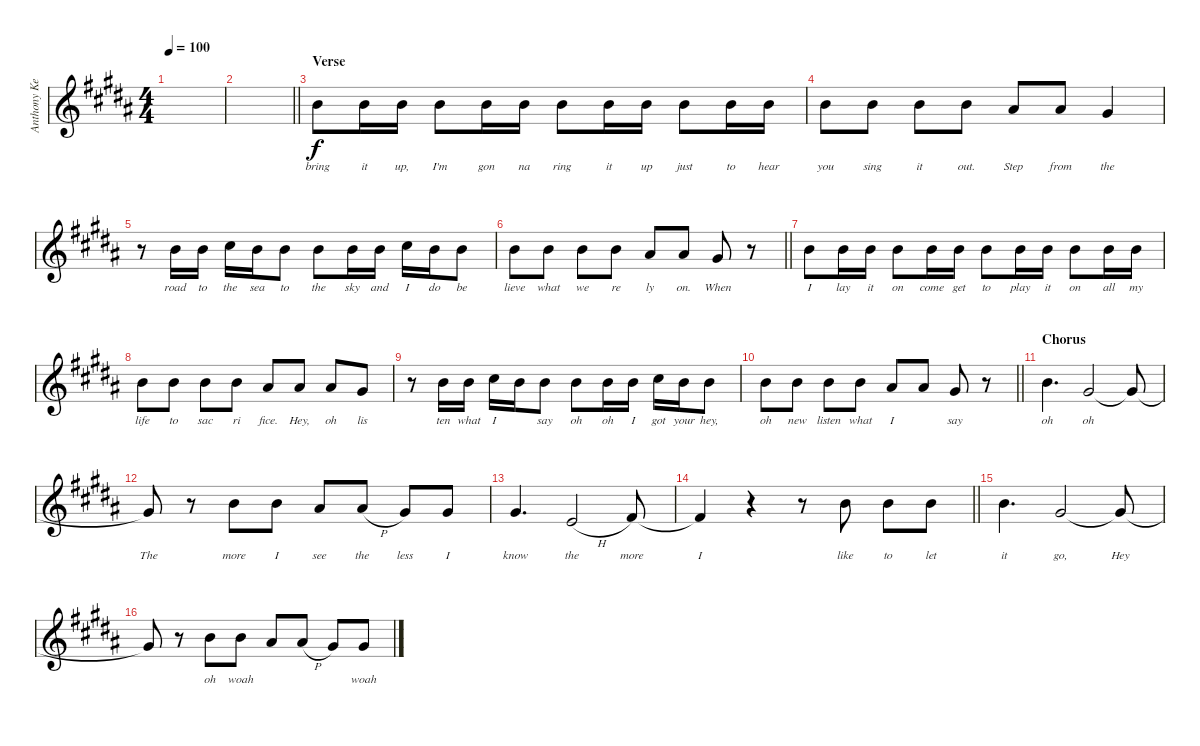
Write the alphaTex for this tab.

\track ("Anthony Kedis (Lead Vocals)" "Anthony Ke") {instrument electricguitarjazz}
\staff {score}
\tuning (E4 B3 G3 D3 A2 E2) {hide}
\ts (4 4)
\tempo 100
\clef g2
\ks b
|
\barLineRight lightlight
|
\section ("" "Verse")
0.2.8{lyrics (0 "bring") lyrics (1 "") lyrics (2 "") lyrics (3 "") lyrics (4 "")} 0.2.16{lyrics (0 "it") lyrics (1 "") lyrics (2 "") lyrics (3 "") lyrics (4 "")} 0.2.16{lyrics (0 "up,") lyrics (1 "") lyrics (2 "") lyrics (3 "") lyrics (4 "")} 0.2.8{lyrics (0 "I'm") lyrics (1 "") lyrics (2 "") lyrics (3 "") lyrics (4 "")} 0.2.16{lyrics (0 "gon") lyrics (1 "") lyrics (2 "") lyrics (3 "") lyrics (4 "")} 0.2.16{lyrics (0 "na") lyrics (1 "") lyrics (2 "") lyrics (3 "") lyrics (4 "")} 0.2.8{lyrics (0 "ring") lyrics (1 "") lyrics (2 "") lyrics (3 "") lyrics (4 "")} 0.2.16{lyrics (0 "it") lyrics (1 "") lyrics (2 "") lyrics (3 "") lyrics (4 "")} 0.2.16{lyrics (0 "up") lyrics (1 "") lyrics (2 "") lyrics (3 "") lyrics (4 "")} 0.2.8{lyrics (0 "just") lyrics (1 "") lyrics (2 "") lyrics (3 "") lyrics (4 "")} 0.2.16{lyrics (0 "to") lyrics (1 "") lyrics (2 "") lyrics (3 "") lyrics (4 "")} 0.2.16{lyrics (0 "hear") lyrics (1 "") lyrics (2 "") lyrics (3 "") lyrics (4 "")} |
0.2.8{lyrics (0 "you") lyrics (1 "") lyrics (2 "") lyrics (3 "") lyrics (4 "")} 0.2.8{lyrics (0 "sing") lyrics (1 "") lyrics (2 "") lyrics (3 "") lyrics (4 "")} 0.2.8{lyrics (0 "it") lyrics (1 "") lyrics (2 "") lyrics (3 "") lyrics (4 "")} 0.2.8{lyrics (0 "out.") lyrics (1 "") lyrics (2 "") lyrics (3 "") lyrics (4 "")} 3.3.8{lyrics (0 "Step") lyrics (1 "") lyrics (2 "") lyrics (3 "") lyrics (4 "")} 3.3.8{lyrics (0 "from") lyrics (1 "") lyrics (2 "") lyrics (3 "") lyrics (4 "")} 1.3.4{lyrics (0 "the") lyrics (1 "") lyrics (2 "") lyrics (3 "") lyrics (4 "")} |
r.8 0.2.16{lyrics (0 "road") lyrics (1 "") lyrics (2 "") lyrics (3 "") lyrics (4 "")} 0.2.16{lyrics (0 "to") lyrics (1 "") lyrics (2 "") lyrics (3 "") lyrics (4 "")} 2.2.16{lyrics (0 "the") lyrics (1 "") lyrics (2 "") lyrics (3 "") lyrics (4 "")} 0.2.16{lyrics (0 "sea") lyrics (1 "") lyrics (2 "") lyrics (3 "") lyrics (4 "")} 0.2.8{lyrics (0 "to") lyrics (1 "") lyrics (2 "") lyrics (3 "") lyrics (4 "")} 0.2.8{lyrics (0 "the") lyrics (1 "") lyrics (2 "") lyrics (3 "") lyrics (4 "")} 0.2.16{lyrics (0 "sky") lyrics (1 "") lyrics (2 "") lyrics (3 "") lyrics (4 "")} 0.2.16{lyrics (0 "and") lyrics (1 "") lyrics (2 "") lyrics (3 "") lyrics (4 "")} 2.2.16{lyrics (0 "I") lyrics (1 "") lyrics (2 "") lyrics (3 "") lyrics (4 "")} 0.2.16{lyrics (0 "do") lyrics (1 "") lyrics (2 "") lyrics (3 "") lyrics (4 "")} 0.2.8{lyrics (0 "be") lyrics (1 "") lyrics (2 "") lyrics (3 "") lyrics (4 "")} |
\barLineRight lightlight
0.2.8{lyrics (0 "lieve") lyrics (1 "") lyrics (2 "") lyrics (3 "") lyrics (4 "")} 0.2.8{lyrics (0 "what") lyrics (1 "") lyrics (2 "") lyrics (3 "") lyrics (4 "")} 0.2.8{lyrics (0 "we") lyrics (1 "") lyrics (2 "") lyrics (3 "") lyrics (4 "")} 0.2.8{lyrics (0 "re") lyrics (1 "") lyrics (2 "") lyrics (3 "") lyrics (4 "")} 3.3.8{lyrics (0 "ly") lyrics (1 "") lyrics (2 "") lyrics (3 "") lyrics (4 "")} 3.3.8{lyrics (0 "on.") lyrics (1 "") lyrics (2 "") lyrics (3 "") lyrics (4 "")} 1.3.8{lyrics (0 "When") lyrics (1 "") lyrics (2 "") lyrics (3 "") lyrics (4 "")} r.8 |
0.2.8{lyrics (0 "I") lyrics (1 "") lyrics (2 "") lyrics (3 "") lyrics (4 "")} 0.2.16{lyrics (0 "lay") lyrics (1 "") lyrics (2 "") lyrics (3 "") lyrics (4 "")} 0.2.16{lyrics (0 "it") lyrics (1 "") lyrics (2 "") lyrics (3 "") lyrics (4 "")} 0.2.8{lyrics (0 "on") lyrics (1 "") lyrics (2 "") lyrics (3 "") lyrics (4 "")} 0.2.16{lyrics (0 "come") lyrics (1 "") lyrics (2 "") lyrics (3 "") lyrics (4 "")} 0.2.16{lyrics (0 "get") lyrics (1 "") lyrics (2 "") lyrics (3 "") lyrics (4 "")} 0.2.8{lyrics (0 "to") lyrics (1 "") lyrics (2 "") lyrics (3 "") lyrics (4 "")} 0.2.16{lyrics (0 "play") lyrics (1 "") lyrics (2 "") lyrics (3 "") lyrics (4 "")} 0.2.16{lyrics (0 "it") lyrics (1 "") lyrics (2 "") lyrics (3 "") lyrics (4 "")} 0.2.8{lyrics (0 "on") lyrics (1 "") lyrics (2 "") lyrics (3 "") lyrics (4 "")} 0.2.16{lyrics (0 "all") lyrics (1 "") lyrics (2 "") lyrics (3 "") lyrics (4 "")} 0.2.16{lyrics (0 "my") lyrics (1 "") lyrics (2 "") lyrics (3 "") lyrics (4 "")} |
0.2.8{lyrics (0 "life") lyrics (1 "") lyrics (2 "") lyrics (3 "") lyrics (4 "")} 0.2.8{lyrics (0 "to") lyrics (1 "") lyrics (2 "") lyrics (3 "") lyrics (4 "")} 0.2.8{lyrics (0 "sac") lyrics (1 "") lyrics (2 "") lyrics (3 "") lyrics (4 "")} 0.2.8{lyrics (0 "ri") lyrics (1 "") lyrics (2 "") lyrics (3 "") lyrics (4 "")} 3.3.8{lyrics (0 "fice.") lyrics (1 "") lyrics (2 "") lyrics (3 "") lyrics (4 "")} 3.3.8{lyrics (0 "Hey,") lyrics (1 "") lyrics (2 "") lyrics (3 "") lyrics (4 "")} 3.3.8{lyrics (0 "oh") lyrics (1 "") lyrics (2 "") lyrics (3 "") lyrics (4 "")} 1.3.8{lyrics (0 "lis") lyrics (1 "") lyrics (2 "") lyrics (3 "") lyrics (4 "")} |
r.8 0.2.16{lyrics (0 "ten") lyrics (1 "") lyrics (2 "") lyrics (3 "") lyrics (4 "")} 0.2.16{lyrics (0 "what") lyrics (1 "") lyrics (2 "") lyrics (3 "") lyrics (4 "")} 2.2.16{lyrics (0 "I") lyrics (1 "") lyrics (2 "") lyrics (3 "") lyrics (4 "")} 0.2.16{lyrics (0 "") lyrics (1 "") lyrics (2 "") lyrics (3 "") lyrics (4 "")} 0.2.8{lyrics (0 "say") lyrics (1 "") lyrics (2 "") lyrics (3 "") lyrics (4 "")} 0.2.8{lyrics (0 "oh") lyrics (1 "") lyrics (2 "") lyrics (3 "") lyrics (4 "")} 0.2.16{lyrics (0 "oh") lyrics (1 "") lyrics (2 "") lyrics (3 "") lyrics (4 "")} 0.2.16{lyrics (0 "I") lyrics (1 "") lyrics (2 "") lyrics (3 "") lyrics (4 "")} 2.2.16{lyrics (0 "got") lyrics (1 "") lyrics (2 "") lyrics (3 "") lyrics (4 "")} 0.2.16{lyrics (0 "your") lyrics (1 "") lyrics (2 "") lyrics (3 "") lyrics (4 "")} 0.2.8{lyrics (0 "hey,") lyrics (1 "") lyrics (2 "") lyrics (3 "") lyrics (4 "")} |
\barLineRight lightlight
0.2.8{lyrics (0 "oh") lyrics (1 "") lyrics (2 "") lyrics (3 "") lyrics (4 "")} 0.2.8{lyrics (0 "new") lyrics (1 "") lyrics (2 "") lyrics (3 "") lyrics (4 "")} 0.2.8{lyrics (0 "listen") lyrics (1 "") lyrics (2 "") lyrics (3 "") lyrics (4 "")} 0.2.8{lyrics (0 "what") lyrics (1 "") lyrics (2 "") lyrics (3 "") lyrics (4 "")} 3.3.8{lyrics (0 "I") lyrics (1 "") lyrics (2 "") lyrics (3 "") lyrics (4 "")} 3.3.8{lyrics (0 "") lyrics (1 "") lyrics (2 "") lyrics (3 "") lyrics (4 "")} 1.3.8{lyrics (0 "say") lyrics (1 "") lyrics (2 "") lyrics (3 "") lyrics (4 "")} r.8 |
\section ("" "Chorus")
0.2.4{d lyrics (0 "oh") lyrics (1 "") lyrics (2 "") lyrics (3 "") lyrics (4 "")} 1.3.2{lyrics (0 "oh") lyrics (1 "") lyrics (2 "") lyrics (3 "") lyrics (4 "")} 1.3{t}.8{lyrics (0 "") lyrics (1 "") lyrics (2 "") lyrics (3 "") lyrics (4 "")} |
1.3{t}.8{lyrics (0 "The") lyrics (1 "") lyrics (2 "") lyrics (3 "") lyrics (4 "")} r.8 0.2.8{lyrics (0 "more") lyrics (1 "") lyrics (2 "") lyrics (3 "") lyrics (4 "")} 0.2.8{lyrics (0 "I") lyrics (1 "") lyrics (2 "") lyrics (3 "") lyrics (4 "")} 3.3.8{lyrics (0 "see") lyrics (1 "") lyrics (2 "") lyrics (3 "") lyrics (4 "")} 3.3{h}.8{lyrics (0 "the") lyrics (1 "") lyrics (2 "") lyrics (3 "") lyrics (4 "")} 1.3.8{lyrics (0 "less") lyrics (1 "") lyrics (2 "") lyrics (3 "") lyrics (4 "")} 1.3.8{lyrics (0 "I") lyrics (1 "") lyrics (2 "") lyrics (3 "") lyrics (4 "")} |
1.3.4{d lyrics (0 "know") lyrics (1 "") lyrics (2 "") lyrics (3 "") lyrics (4 "")} 2.4{h}.2{lyrics (0 "the") lyrics (1 "") lyrics (2 "") lyrics (3 "") lyrics (4 "")} 4.4.8{lyrics (0 "more") lyrics (1 "") lyrics (2 "") lyrics (3 "") lyrics (4 "")} |
\barLineRight lightlight
4.4{t}.4{lyrics (0 "I") lyrics (1 "") lyrics (2 "") lyrics (3 "") lyrics (4 "")} r.4 r.8 0.2.8{lyrics (0 "like") lyrics (1 "") lyrics (2 "") lyrics (3 "") lyrics (4 "")} 0.2.8{lyrics (0 "to") lyrics (1 "") lyrics (2 "") lyrics (3 "") lyrics (4 "")} 0.2.8{lyrics (0 "let") lyrics (1 "") lyrics (2 "") lyrics (3 "") lyrics (4 "")} |
0.2.4{d lyrics (0 "it") lyrics (1 "") lyrics (2 "") lyrics (3 "") lyrics (4 "")} 1.3.2{lyrics (0 "go,") lyrics (1 "") lyrics (2 "") lyrics (3 "") lyrics (4 "")} 1.3{t}.8{lyrics (0 "Hey") lyrics (1 "") lyrics (2 "") lyrics (3 "") lyrics (4 "")} |
1.3{t}.8{lyrics (0 "") lyrics (1 "") lyrics (2 "") lyrics (3 "") lyrics (4 "")} r.8 0.2.8{lyrics (0 "oh") lyrics (1 "") lyrics (2 "") lyrics (3 "") lyrics (4 "")} 0.2.8{lyrics (0 "woah") lyrics (1 "") lyrics (2 "") lyrics (3 "") lyrics (4 "")} 3.3.8{lyrics (0 "") lyrics (1 "") lyrics (2 "") lyrics (3 "") lyrics (4 "")} 3.3{h}.8{lyrics (0 "") lyrics (1 "") lyrics (2 "") lyrics (3 "") lyrics (4 "")} 1.3.8{lyrics (0 "") lyrics (1 "") lyrics (2 "") lyrics (3 "") lyrics (4 "")} 1.3.8{lyrics (0 "woah") lyrics (1 "") lyrics (2 "") lyrics (3 "") lyrics (4 "")}
